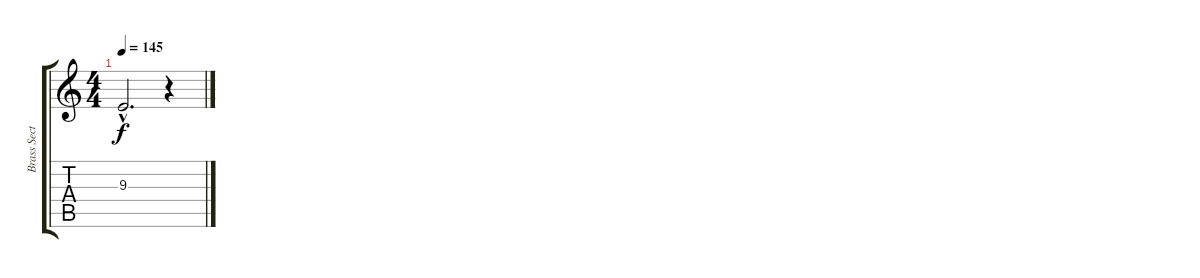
\track ("Brass Section" "Brass Sect") {instrument synthbrass1}
\staff {score tabs}
\tuning (E4 B3 G3 D3 A2 E2) {hide}
\ts (4 4)
\tempo 145
\clef g2
\ks c
9.3{hac t}.2{d dy f} r.4
